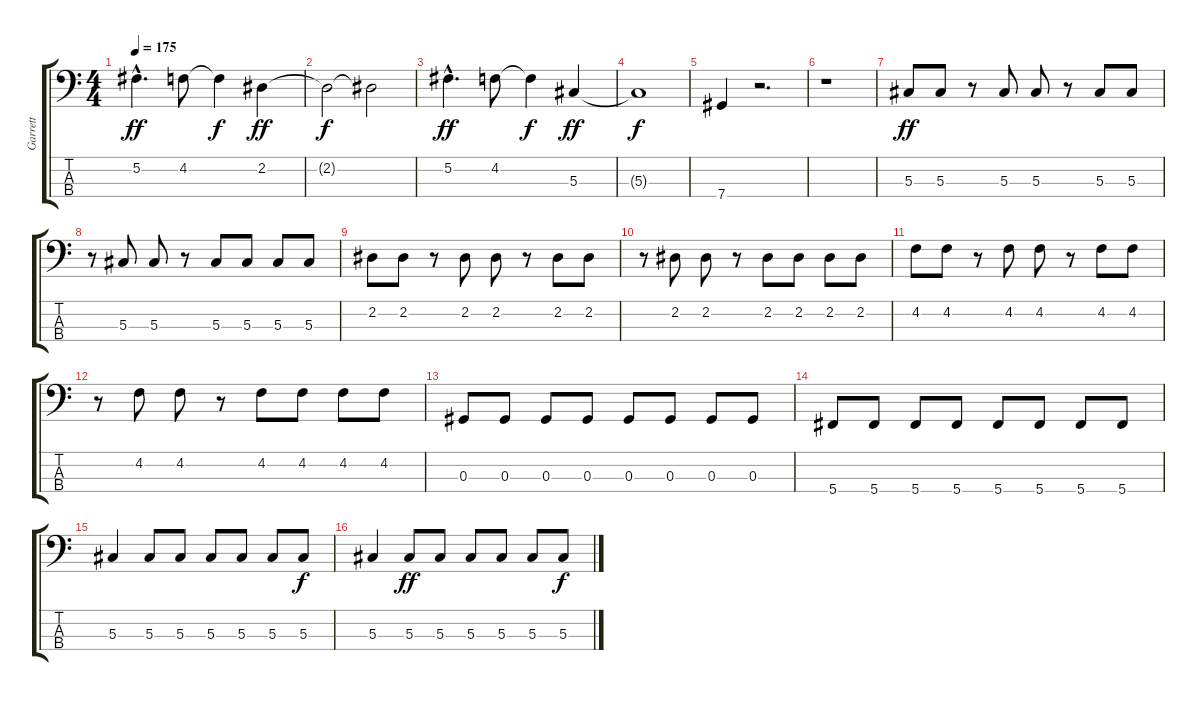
\track ("Garrett" "Garrett") {instrument electricbassfinger}
\staff {score tabs}
\tuning (Gb2 Db2 Ab1 Db1) {hide}
\ts (4 4)
\tempo 175
\clef f4
\ks c
5.2{hac}.4{d dy ff} 4.2.8 4.2{t}.4{dy f} 2.2.4{dy ff} |
2.2{t}.2{dy f} 2.2{t}.2 |
5.2{hac}.4{d dy ff} 4.2.8 4.2{t}.4{dy f} 5.3.4{dy ff} |
5.3{t}.1{dy f} |
7.4.4 r.2{d} |
r.1 |
5.3.8{dy ff} 5.3.8 r.8 5.3.8 5.3.8 r.8 5.3.8 5.3.8 |
r.8 5.3.8 5.3.8 r.8 5.3.8 5.3.8 5.3.8 5.3.8 |
2.2.8 2.2.8 r.8 2.2.8 2.2.8 r.8 2.2.8 2.2.8 |
r.8 2.2.8 2.2.8 r.8 2.2.8 2.2.8 2.2.8 2.2.8 |
4.2.8 4.2.8 r.8 4.2.8 4.2.8 r.8 4.2.8 4.2.8 |
r.8 4.2.8 4.2.8 r.8 4.2.8 4.2.8 4.2.8 4.2.8 |
0.3.8 0.3.8 0.3.8 0.3.8 0.3.8 0.3.8 0.3.8 0.3.8 |
5.4.8 5.4.8 5.4.8 5.4.8 5.4.8 5.4.8 5.4.8 5.4.8 |
5.3.4 5.3.8 5.3.8 5.3.8 5.3.8 5.3.8 5.3.8{dy f} |
5.3.4 5.3.8{dy ff} 5.3.8 5.3.8 5.3.8 5.3.8 5.3.8{dy f}
